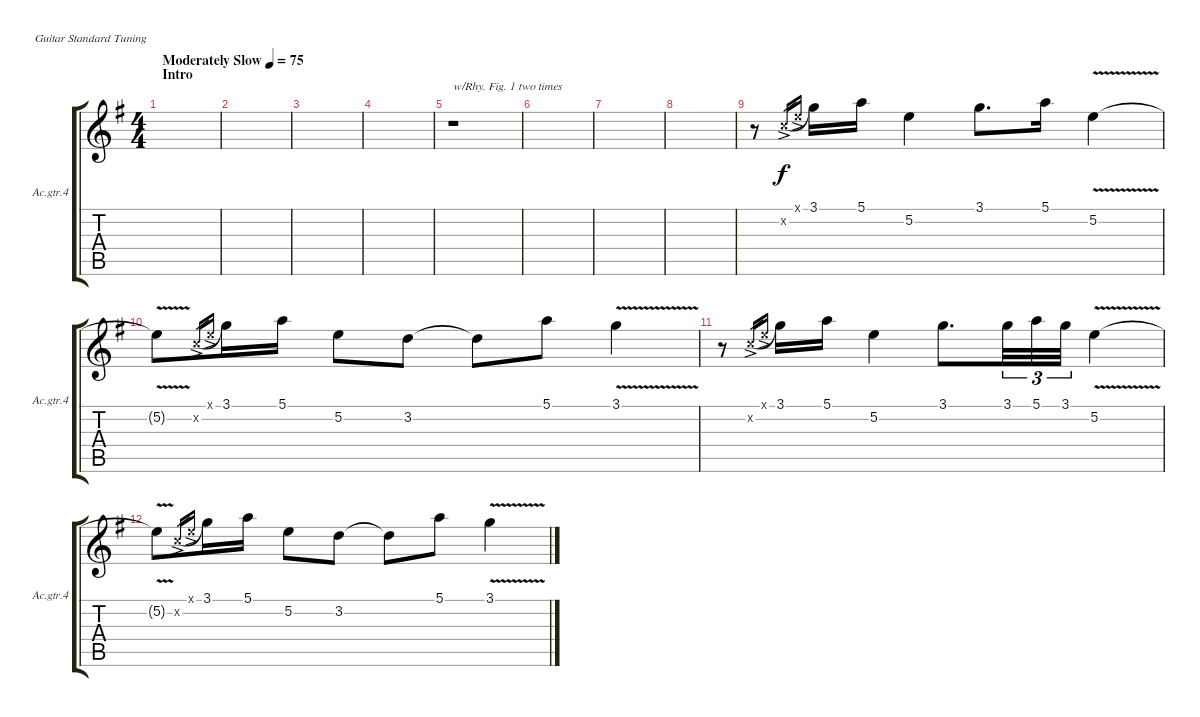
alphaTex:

\defaultSystemsLayout 4
\bracketExtendMode groupsimilarinstruments
\useSystemSignSeparator
\singleTrackTrackNamePolicy allsystems
\multiTrackTrackNamePolicy allsystems
\firstSystemTrackNameOrientation horizontal
\otherSystemsTrackNameOrientation horizontal
\track ("Acous. gtr. 4" "Ac.gtr.4") {instrument acousticguitarsteel}
\staff {score tabs}
\tuning (E4 B3 G3 D3 A2 E2)
\ts (4 4)
\section ("" "Intro")
\tempo (75 "Moderately Slow")
\clef g2
\ks eminor
|
|
|
|
r.1{txt "w/Rhy. Fig. 1 two times"} |
|
|
|
r.8 1.2{ac x}.16{gr legatoorigin} 0.1{ac x}.16{gr legatoorigin} 3.1.16 5.1.16 5.2.4 3.1.8{d} 5.1.16 5.2{v}.4 |
5.2{v t}.8 1.2{ac x}.16{gr legatoorigin} 0.1{ac x}.16{gr legatoorigin} 3.1.16 5.1.16 5.2.8 3.2.8 3.2{t}.8 5.1.8 3.1{v}.4 |
r.8 1.2{ac x}.16{gr legatoorigin} 0.1{ac x}.16{gr legatoorigin} 3.1.16 5.1.16 5.2.4 3.1.8{d beam merge} 3.1.32{tu (3 2) beam merge} 5.1.32{tu (3 2) beam merge} 3.1.32{tu (3 2)} 5.2{v}.4 |
5.2{v t}.8 1.2{ac x}.16{gr legatoorigin} 0.1{ac x}.16{gr legatoorigin} 3.1.16 5.1.16 5.2.8 3.2.8 3.2{t}.8 5.1.8 3.1{v}.4
